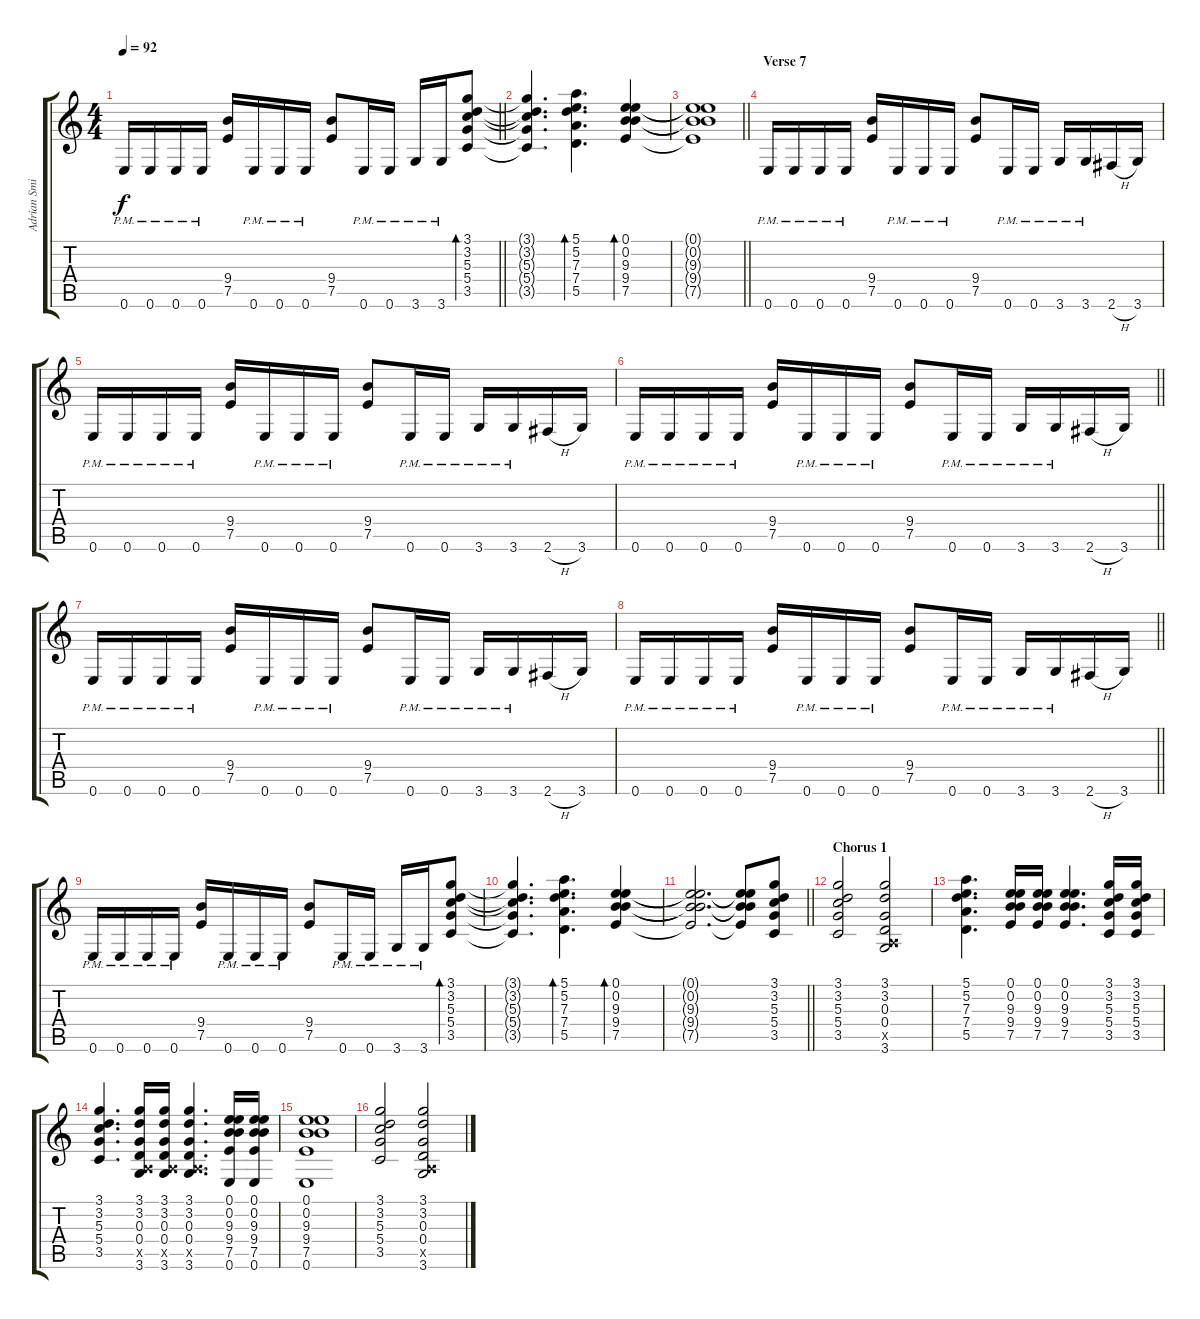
\track ("Adrian Smith" "Adrian Smi") {instrument overdrivenguitar}
\staff {score tabs}
\tuning (E4 B3 G3 D3 A2 E2) {hide}
\ts (4 4)
\tempo 92
\clef g2
\barLineRight lightlight
\ks c
0.6{pm}.16{dy f} 0.6{pm}.16 0.6{pm}.16 0.6{pm}.16 (9.4 7.5).16 0.6{pm}.16 0.6{pm}.16 0.6{pm}.16 (9.4 7.5).8 0.6{pm}.16 0.6{pm}.16 3.6{pm}.16 3.6{pm}.16 (3.1 3.2 5.3 5.4 3.5).8{bd 480} |
(3.1{t} 3.2{t} 5.3{t} 5.4{t} 3.5{t}).4{d} (5.1 5.2 7.3 7.4 5.5).4{d bd 480} (0.1 0.2 9.3 9.4 7.5).4{bd 480} |
\barLineRight lightlight
(0.1{t} 0.2{t} 9.3{t} 9.4{t} 7.5{t}).1 |
\section ("" "Verse 7")
0.6{pm}.16 0.6{pm}.16 0.6{pm}.16 0.6{pm}.16 (9.4 7.5).16 0.6{pm}.16 0.6{pm}.16 0.6{pm}.16 (9.4 7.5).8 0.6{pm}.16 0.6{pm}.16 3.6{pm}.16 3.6{pm}.16 2.6{h}.16 3.6.16 |
0.6{pm}.16 0.6{pm}.16 0.6{pm}.16 0.6{pm}.16 (9.4 7.5).16 0.6{pm}.16 0.6{pm}.16 0.6{pm}.16 (9.4 7.5).8 0.6{pm}.16 0.6{pm}.16 3.6{pm}.16 3.6{pm}.16 2.6{h}.16 3.6.16 |
\barLineRight lightlight
0.6{pm}.16 0.6{pm}.16 0.6{pm}.16 0.6{pm}.16 (9.4 7.5).16 0.6{pm}.16 0.6{pm}.16 0.6{pm}.16 (9.4 7.5).8 0.6{pm}.16 0.6{pm}.16 3.6{pm}.16 3.6{pm}.16 2.6{h}.16 3.6.16 |
0.6{pm}.16 0.6{pm}.16 0.6{pm}.16 0.6{pm}.16 (9.4 7.5).16 0.6{pm}.16 0.6{pm}.16 0.6{pm}.16 (9.4 7.5).8 0.6{pm}.16 0.6{pm}.16 3.6{pm}.16 3.6{pm}.16 2.6{h}.16 3.6.16 |
\barLineRight lightlight
0.6{pm}.16 0.6{pm}.16 0.6{pm}.16 0.6{pm}.16 (9.4 7.5).16 0.6{pm}.16 0.6{pm}.16 0.6{pm}.16 (9.4 7.5).8 0.6{pm}.16 0.6{pm}.16 3.6{pm}.16 3.6{pm}.16 2.6{h}.16 3.6.16 |
0.6{pm}.16 0.6{pm}.16 0.6{pm}.16 0.6{pm}.16 (9.4 7.5).16 0.6{pm}.16 0.6{pm}.16 0.6{pm}.16 (9.4 7.5).8 0.6{pm}.16 0.6{pm}.16 3.6{pm}.16 3.6{pm}.16 (3.1 3.2 5.3 5.4 3.5).8{bd 480 instrument electricguitarclean} |
(3.1{t} 3.2{t} 5.3{t} 5.4{t} 3.5{t}).4{d} (5.1 5.2 7.3 7.4 5.5).4{d bd 480} (0.1 0.2 9.3 9.4 7.5).4{bd 480} |
\barLineRight lightlight
(0.1{t} 0.2{t} 9.3{t} 9.4{t} 7.5{t}).2{d} (0.1{t} 0.2{t} 9.3{t} 9.4{t} 7.5{t}).8 (3.1 3.2 5.3 5.4 3.5).8 |
\section ("" "Chorus 1")
(3.1 3.2 5.3 5.4 3.5).2 (3.1 3.2 0.3 0.4 0.5{x} 3.6).2 |
(5.1 5.2 7.3 7.4 5.5).4{d} (0.1 0.2 9.3 9.4 7.5).16 (0.1 0.2 9.3 9.4 7.5).16 (0.1 0.2 9.3 9.4 7.5).4{d} (3.1 3.2 5.3 5.4 3.5).16 (3.1 3.2 5.3 5.4 3.5).16 |
(3.1 3.2 5.3 5.4 3.5).4{d} (3.1 3.2 0.3 0.4 0.5{x} 3.6).16 (3.1 3.2 0.3 0.4 0.5{x} 3.6).16 (3.1 3.2 0.3 0.4 0.5{x} 3.6).4{d} (0.1 0.2 9.3 9.4 7.5 0.6).16 (0.1 0.2 9.3 9.4 7.5 0.6).16 |
(0.1 0.2 9.3 9.4 7.5 0.6).1 |
(3.1 3.2 5.3 5.4 3.5).2 (3.1 3.2 0.3 0.4 0.5{x} 3.6).2
